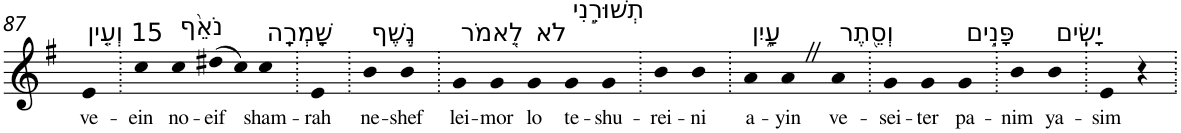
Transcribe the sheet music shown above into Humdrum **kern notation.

**kern	**text
*part1	*part1
*staff1	*staff1
*I"Piano	*
*I'Pno	*
!!LO:PB:g=z
*clefG2	*
*k[f#]	*
*G:	*
=87	=87
!LO:TX:a:t=15 וְעֵ֤ין	!
!	!LO:LY:b
4e	ve-
=88.	=88.
!	!LO:LY:b
4cc	-ein
!LO:TX:a:t=נֹאֵ֨ף	!
!	!LO:LY:b
4cc	no-
!	!LO:LY:b
(8dd#X	-eif
8cc)	.
!LO:TX:a:t=שָׁ֤מְרָֽה	!
!	!LO:LY:b
4cc	sham-
=89.	=89.
!	!LO:LY:b
4e	-rah
=90.	=90.
!LO:TX:a:t=נֶ֣שֶׁף	!
!	!LO:LY:b
4b	ne-
!	!LO:LY:b
4b	-shef
=91.	=91.
!LO:TX:a:t=לֵ֭אמֹר	!
!	!LO:LY:b
4g	lei-
!	!LO:LY:b
4g	-mor
!LO:TX:a:t=לֹא	!
!	!LO:LY:b
4g	lo
!LO:TX:a:t=תְשׁוּרֵ֣נִי	!
!	!LO:LY:b
4g	te-
!	!LO:LY:b
4g	-shu-
=92.	=92.
!	!LO:LY:b
4b	-rei-
!	!LO:LY:b
4b	-ni
=93.	=93.
!LO:TX:a:t=עָ֑יִן	!
!	!LO:LY:b
4a	a-
!	!LO:LY:b
4aZ	-yin
!LO:TX:a:t=וְסֵ֖תֶר	!
!	!LO:LY:b
4a	ve-
=94.	=94.
!	!LO:LY:b
4g	-sei-
!	!LO:LY:b
4g	-ter
!LO:TX:a:t=פָּנִ֣ים	!
!	!LO:LY:b
4g	pa-
=95.	=95.
!	!LO:LY:b
4b	-nim
!LO:TX:a:t=יָשִֽׂים	!
!	!LO:LY:b
4b	ya-
=96.	=96.
!	!LO:LY:b
4e	-sim
4r	.
=.	=.
*-	*-
